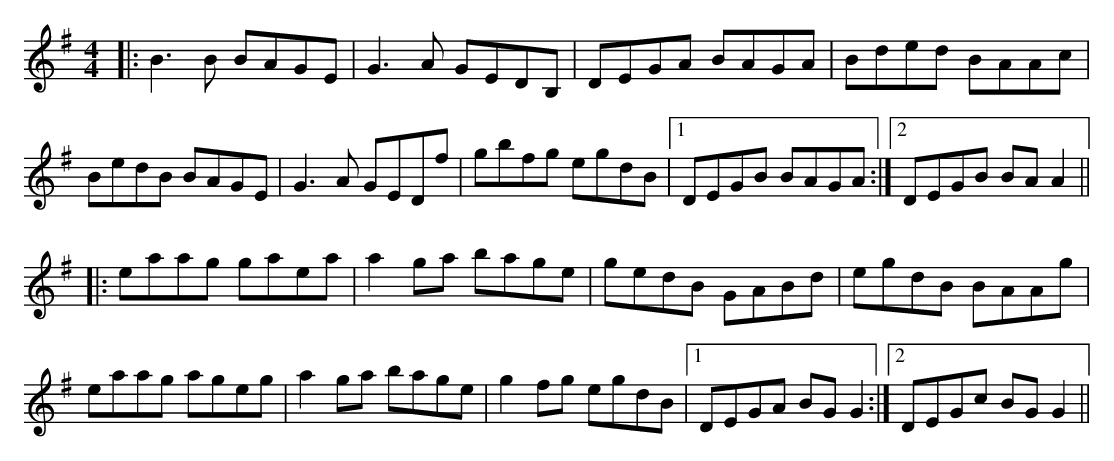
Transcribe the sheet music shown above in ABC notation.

X:1
M:4/4
K:G
|:B3B BAGE|G3A GEDB,|DEGA BAGA|Bded BAAc|
BedB BAGE|G3A GEDf|gbfg egdB|1 DEGB BAGA:|2 DEGB BAA2||
|:eaag gaea|a2ga bage|gedB GABd|egdB BAAg|
eaag ageg|a2ga bage|g2fg egdB|1 DEGA BGG2:|2 DEGc BGG2||
